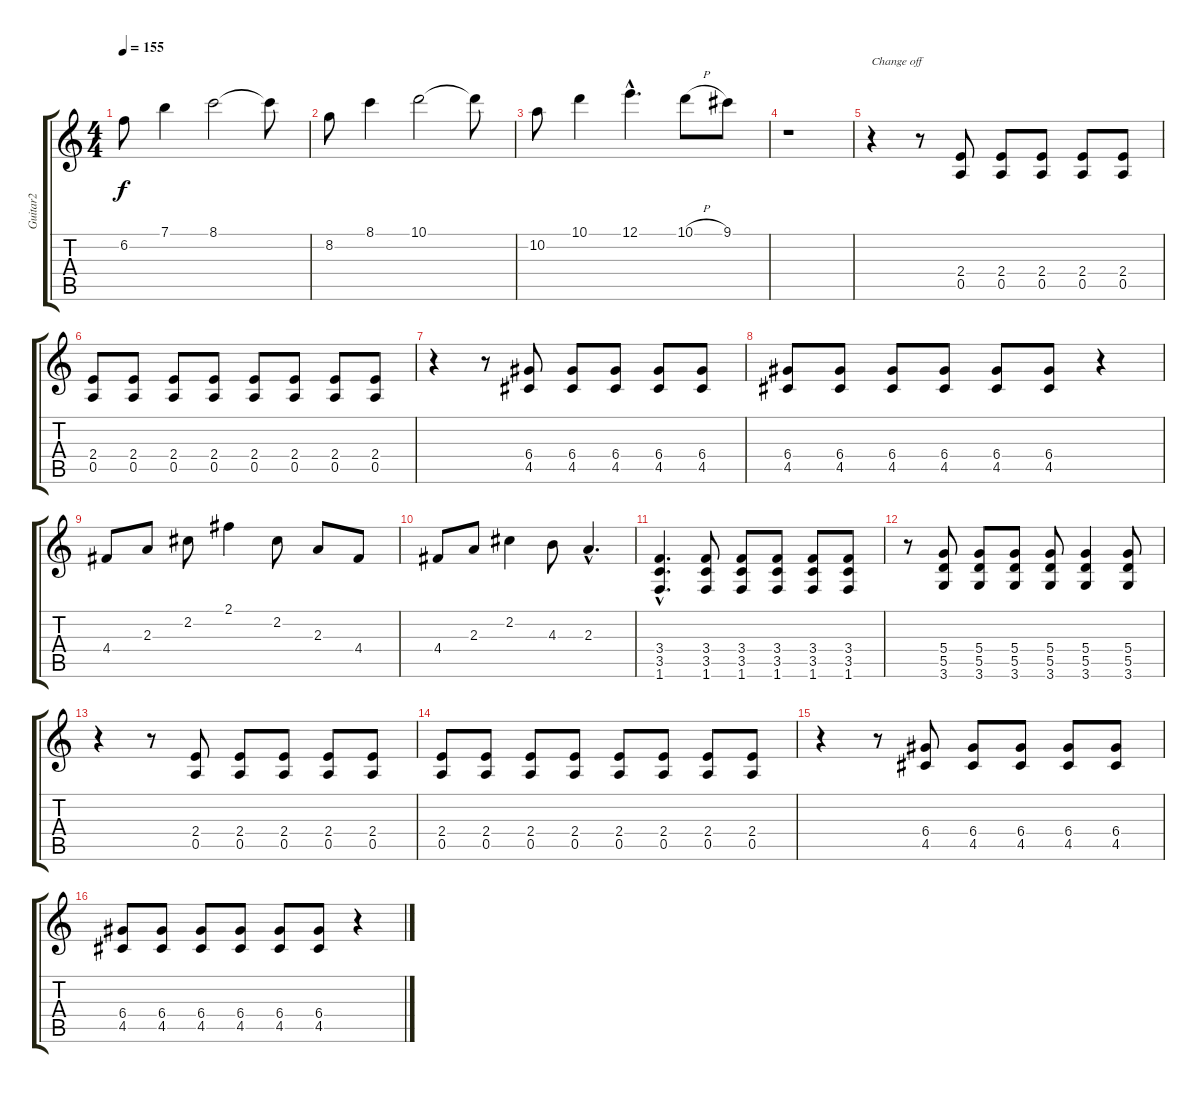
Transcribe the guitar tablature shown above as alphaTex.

\track ("Guitar2" "Guitar2") {instrument distortionguitar}
\staff {score tabs}
\tuning (E4 B3 G3 D3 A2 E2) {hide}
\ts (4 4)
\tempo 155
\clef g2
\ks c
6.2.8{dy f instrument electricguitarjazz} 7.1.4 8.1.2 8.1{t}.8 |
8.2.8{instrument electricguitarjazz} 8.1.4 10.1.2 10.1{t}.8 |
10.2.8{instrument electricguitarjazz} 10.1.4 12.1{hac}.4{d} 10.1{h}.8 9.1.8 |
r.1 |
r.4{txt "Change off" instrument distortionguitar} r.8 (2.4 0.5).8 (2.4 0.5).8 (2.4 0.5).8 (2.4 0.5).8 (2.4 0.5).8 |
(2.4 0.5).8 (2.4 0.5).8 (2.4 0.5).8 (2.4 0.5).8 (2.4 0.5).8 (2.4 0.5).8 (2.4 0.5).8 (2.4 0.5).8 |
r.4 r.8 (6.4 4.5).8 (6.4 4.5).8 (6.4 4.5).8 (6.4 4.5).8 (6.4 4.5).8 |
(6.4 4.5).8 (6.4 4.5).8 (6.4 4.5).8 (6.4 4.5).8 (6.4 4.5).8 (6.4 4.5).8 r.4 |
4.4.8 2.3.8 2.2.8 2.1.4 2.2.8 2.3.8 4.4.8 |
4.4.8 2.3.8 2.2.4 4.3.8 2.3{hac}.4{d} |
(3.4{hac} 3.5{hac} 1.6{hac}).4{d} (3.4 3.5 1.6).8 (3.4 3.5 1.6).8 (3.4 3.5 1.6).8 (3.4 3.5 1.6).8 (3.4 3.5 1.6).8 |
r.8 (5.4 5.5 3.6).8 (5.4 5.5 3.6).8 (5.4 5.5 3.6).8 (5.4 5.5 3.6).8 (5.4 5.5 3.6).4 (5.4 5.5 3.6).8 |
r.4 r.8 (2.4 0.5).8 (2.4 0.5).8 (2.4 0.5).8 (2.4 0.5).8 (2.4 0.5).8 |
(2.4 0.5).8 (2.4 0.5).8 (2.4 0.5).8 (2.4 0.5).8 (2.4 0.5).8 (2.4 0.5).8 (2.4 0.5).8 (2.4 0.5).8 |
r.4 r.8 (6.4 4.5).8 (6.4 4.5).8 (6.4 4.5).8 (6.4 4.5).8 (6.4 4.5).8 |
(6.4 4.5).8 (6.4 4.5).8 (6.4 4.5).8 (6.4 4.5).8 (6.4 4.5).8 (6.4 4.5).8 r.4
